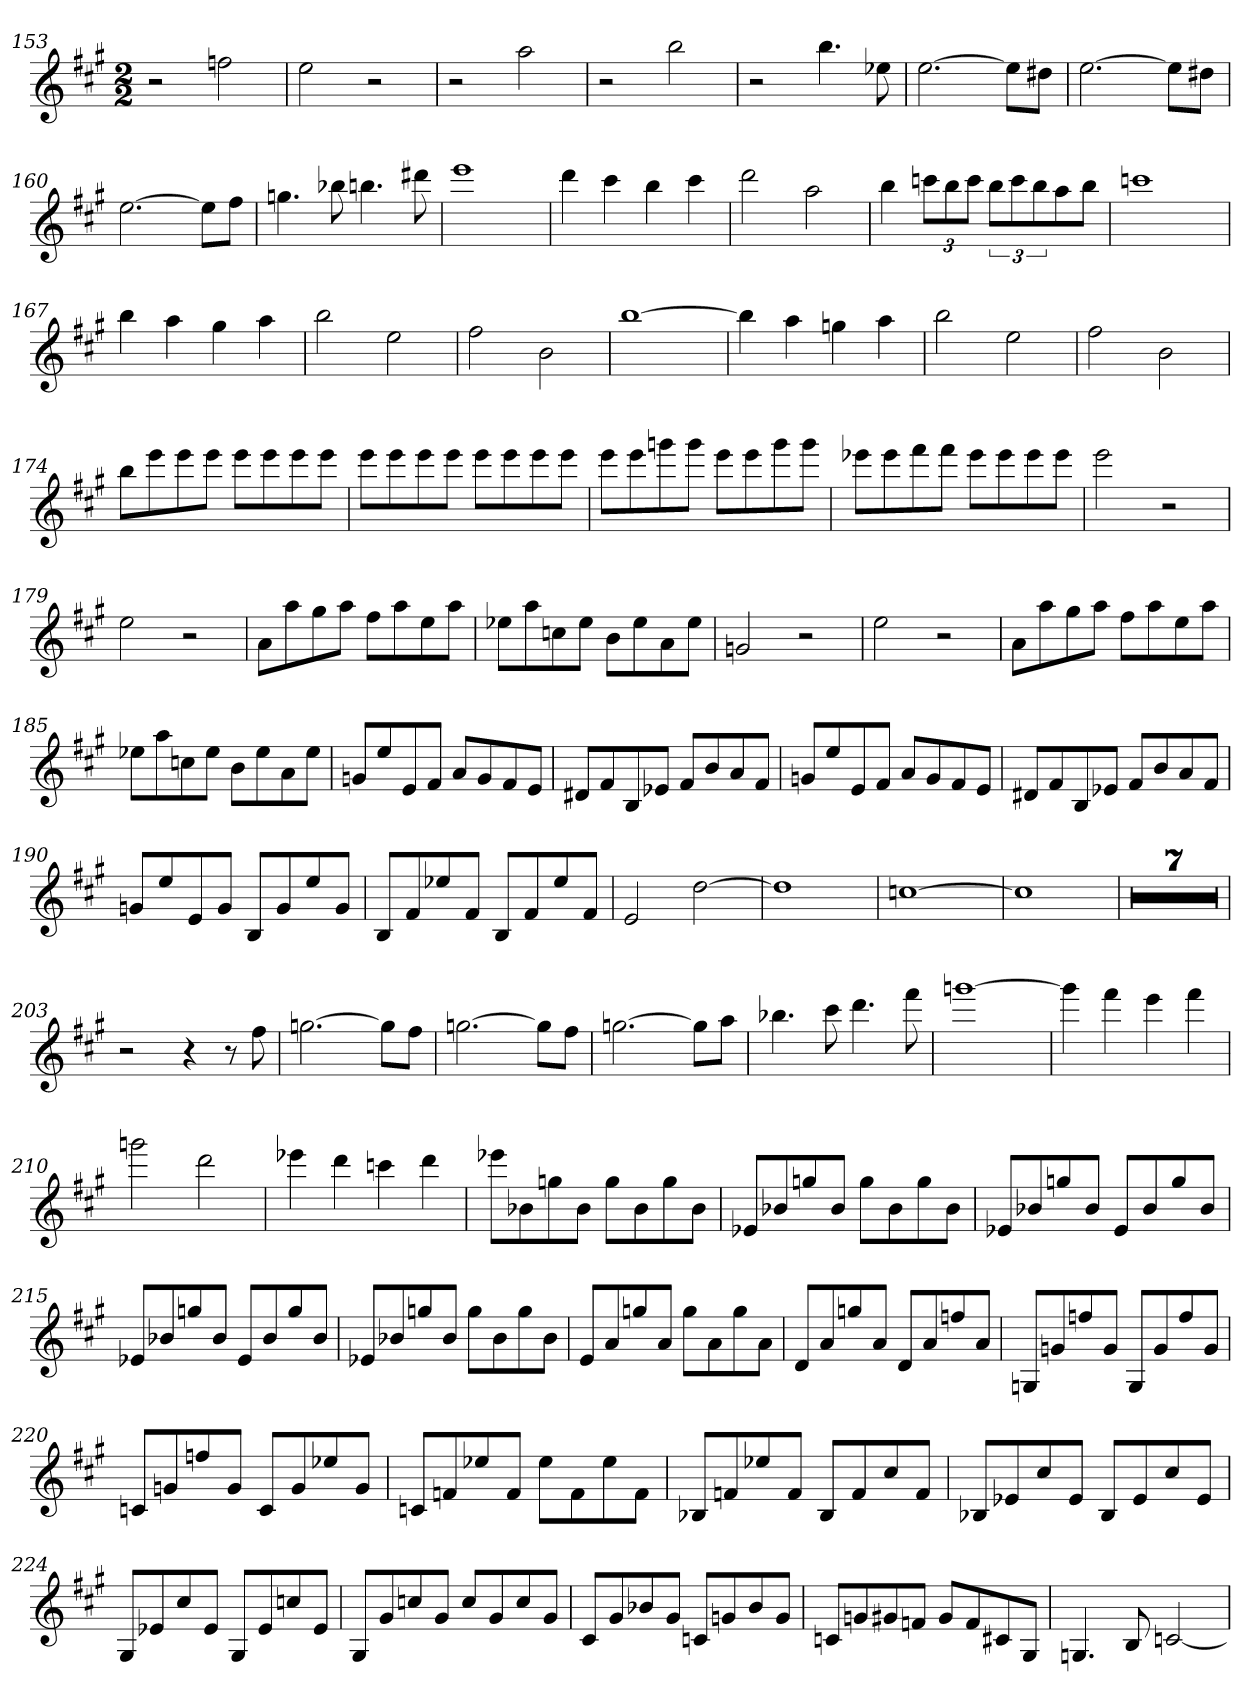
**kern
*part1
*staff1
*clefG2
*k[f#c#g#]
*A:
*M2/2
=153
2r
2ffn
=154
2ee
2r
=155
2r
2aa
=156
2r
2bb
=157
2r
4.bb
8ee-X
=158
[2.ee
8ee\L]
8dd#X\J
=159
[2.ee
8ee\L]
8dd#X\J
=160
[2.ee
8ee\L]
8ff#\J
=161
4.ggn
8bb-X
4.bbn
8ddd#X
=162
1eee
=163
4ddd
4ccc#
4bb
4ccc#
=164
2ddd
2aa
=165
4bb
12cccn\L
12bb\
12ccc\J
12bb\L
12ccc\
12bb\
8aa\
8bb\J
=166
1cccn
=167
4bb
4aa
4gg#
4aa
=168
2bb
2ee
=169
2ff#
2b
=170
[1bb
=171
4bb]
4aa
4ggn
4aa
=172
2bb
2ee
=173
2ff#
2b
=174
8bb\L
8eee\
8eee\
8eee\J
8eee\L
8eee\
8eee\
8eee\J
=175
8eee\L
8eee\
8eee\
8eee\J
8eee\L
8eee\
8eee\
8eee\J
=176
8eee\L
8eee\
8gggn\
8ggg\J
8eee\L
8eee\
8ggg\
8ggg\J
=177
8eee-X\L
8eee-\
8fff#\
8fff#\J
8eee-\L
8eee-\
8eee-\
8eee-\J
=178
2eee
2r
=179
2ee
2r
=180
8a\L
8aa\
8gg#\
8aa\J
8ff#\L
8aa\
8ee\
8aa\J
=181
8ee-X\L
8aa\
8ccn\
8ee-\J
8b\L
8ee-\
8a\
8ee-\J
=182
2gn
2r
=183
2ee
2r
=184
8a\L
8aa\
8gg#\
8aa\J
8ff#\L
8aa\
8ee\
8aa\J
=185
8ee-X\L
8aa\
8ccn\
8ee-\J
8b\L
8ee-\
8a\
8ee-\J
=186
8gn/L
8ee/
8e/
8f#/J
8a/L
8g/
8f#/
8e/J
=187
8d#X/L
8f#/
8B/
8e-X/J
8f#/L
8b/
8a/
8f#/J
=188
8gn/L
8ee/
8e/
8f#/J
8a/L
8g/
8f#/
8e/J
=189
8d#X/L
8f#/
8B/
8e-X/J
8f#/L
8b/
8a/
8f#/J
=190
8gn/L
8ee/
8e/
8g/J
8B/L
8g/
8ee/
8g/J
=191
8B/L
8f#/
8ee-X/
8f#/J
8B/L
8f#/
8ee-/
8f#/J
=192
2e
[2dd
=193
1dd]
=194
[1ccn
=195
1cc]
=196
1r
=197
1r
=198
1r
=199
1r
=200
1r
=201
1r
=202
1r
=203
2r
4r
8r
8ff#
=204
[2.ggn
8gg\L]
8ff#\J
=205
[2.ggn
8gg\L]
8ff#\J
=206
[2.ggn
8gg\L]
8aa\J
=207
4.bb-X
8ccc#
4.ddd
8fff#
=208
[1gggn
=209
4ggg]
4fff#
4eee
4fff#
=210
2gggn
2ddd
=211
4eee-X
4ddd
4cccn
4ddd
=212
8eee-X\L
8b-X\
8ggn\
8b-\J
8gg\L
8b-\
8gg\
8b-\J
=213
8e-X/L
8b-X/
8ggn/
8b-/J
8gg\L
8b-\
8gg\
8b-\J
=214
8e-X/L
8b-X/
8ggn/
8b-/J
8e-/L
8b-/
8gg/
8b-/J
=215
8e-X/L
8b-X/
8ggn/
8b-/J
8e-/L
8b-/
8gg/
8b-/J
=216
8e-X/L
8b-X/
8ggn/
8b-/J
8gg\L
8b-\
8gg\
8b-\J
=217
8e/L
8a/
8ggn/
8a/J
8gg\L
8a\
8gg\
8a\J
=218
8d/L
8a/
8ggn/
8a/J
8d/L
8a/
8ffn/
8a/J
=219
8Gn/L
8gn/
8ffn/
8g/J
8G/L
8g/
8ff/
8g/J
=220
8cn/L
8gn/
8ffn/
8g/J
8c/L
8g/
8ee-X/
8g/J
=221
8cn/L
8fn/
8ee-X/
8f/J
8ee-\L
8f\
8ee-\
8f\J
=222
8B-X/L
8fn/
8ee-X/
8f/J
8B-/L
8f/
8cc#/
8f/J
=223
8B-X/L
8e-X/
8cc#/
8e-/J
8B-/L
8e-/
8cc#/
8e-/J
=224
8G#/L
8e-X/
8cc#/
8e-/J
8G#/L
8e-/
8ccn/
8e-/J
=225
8G#/L
8g#/
8ccn/
8g#/J
8cc/L
8g#/
8cc/
8g#/J
=226
8c#/L
8g#/
8b-X/
8g#/J
8cn/L
8gn/
8b-/
8g/J
=227
8cn/L
8gn/
8g#X/
8fn/J
8g#/L
8f/
8c#X/
8G#/J
=228
4.Gn
8B
[2cn
=
*-
